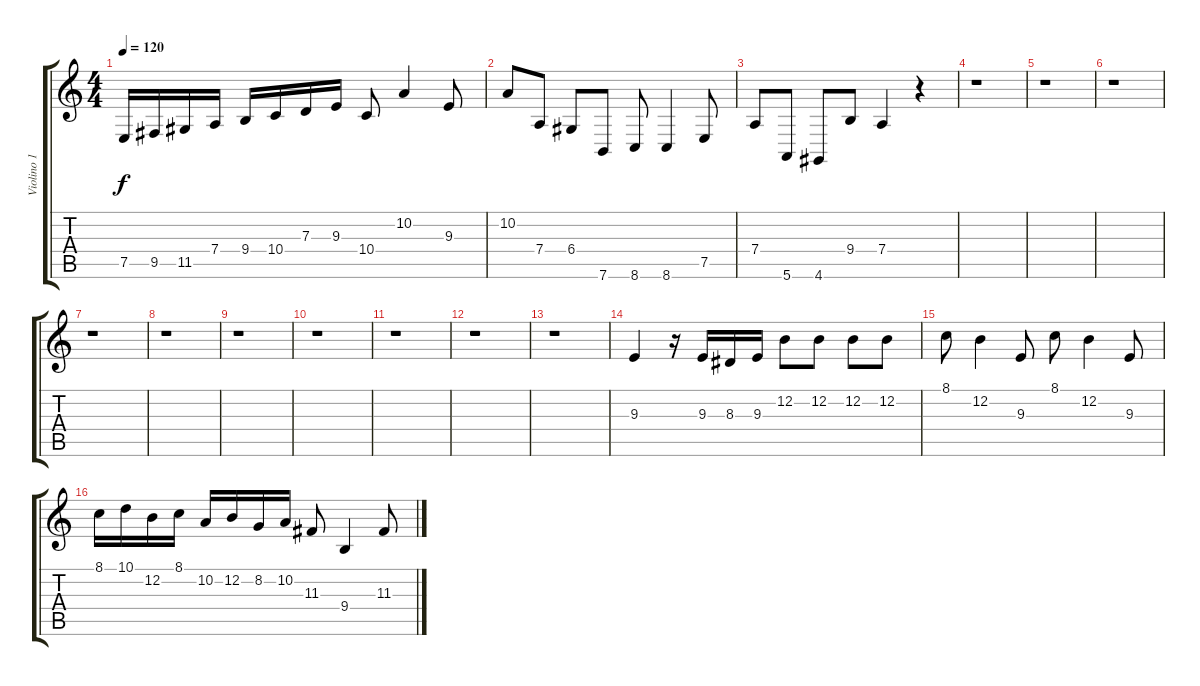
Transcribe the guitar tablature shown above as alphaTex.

\track ("Violino 1" "Violino 1") {instrument violin}
\staff {score tabs}
\tuning (E4 B3 G3 D3 A2 E2) {hide}
\ts (4 4)
\tempo 120
\clef g2
\ks c
7.5.16{dy f} 9.5.16 11.5.16 7.4.16 9.4.16 10.4.16 7.3.16 9.3.16 10.4.8 10.2.4 9.3.8 |
10.2.8 7.4.8 6.4.8 7.6.8 8.6.8 8.6.4 7.5.8 |
7.4.8 5.6.8 4.6.8 9.4.8 7.4.4 r.4 |
r.1 |
r.1 |
r.1 |
r.1 |
r.1 |
r.1 |
r.1 |
r.1 |
r.1 |
r.1 |
9.3.4 r.16 9.3.16 8.3.16 9.3.16 12.2.8 12.2.8 12.2.8 12.2.8 |
8.1.8 12.2.4 9.3.8 8.1.8 12.2.4 9.3.8 |
8.1.16 10.1.16 12.2.16 8.1.16 10.2.16 12.2.16 8.2.16 10.2.16 11.3.8 9.4.4 11.3.8
